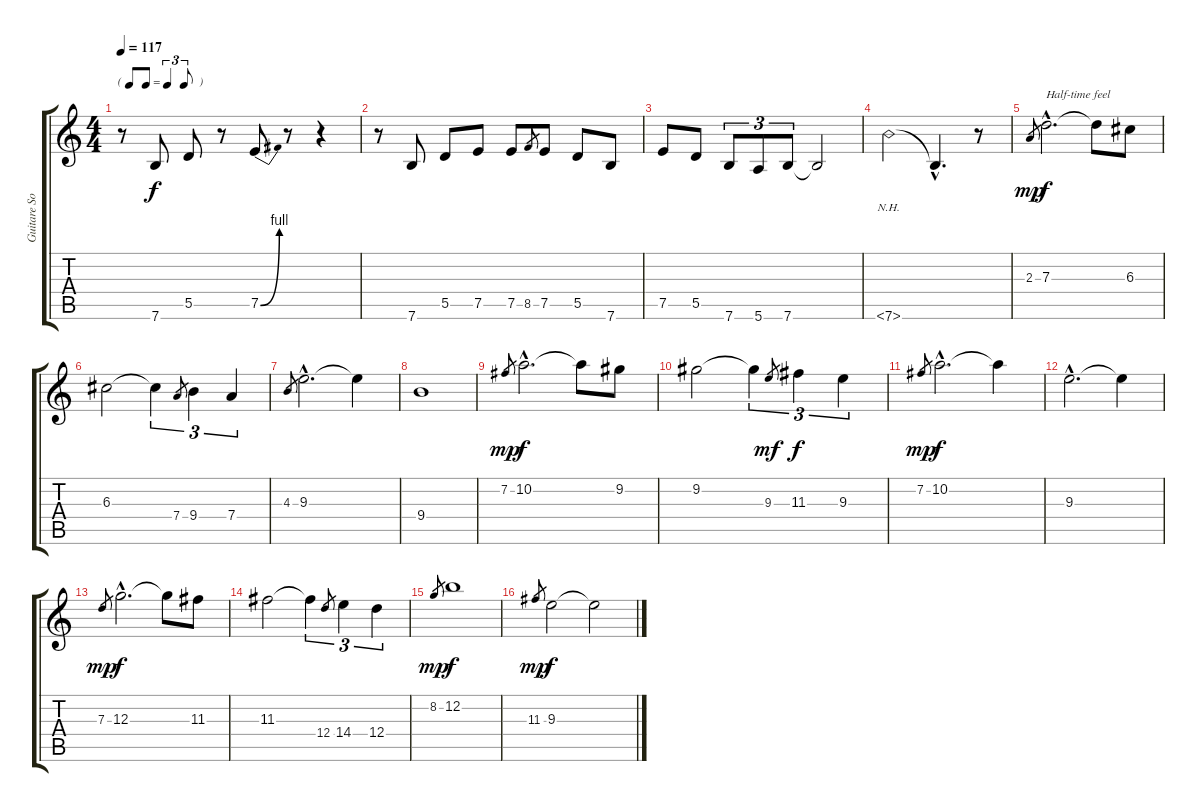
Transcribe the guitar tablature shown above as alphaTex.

\track ("Guitare Solo" "Guitare So") {instrument distortionguitar}
\staff {score tabs}
\tuning (E4 B3 G3 D3 A2 E2) {hide}
\ts (4 4)
\tf triplet8th
\tempo 117
\clef g2
\ks c
r.8{dy f} 7.6.8 5.5.8 r.8 7.5{be (bend 0 0 60 4)}.8 r.8 r.4 |
r.8 7.6.8 5.5.8 7.5.8 7.5.8 8.5.8{gr} 7.5.8 5.5.8 7.6.8 |
7.5.8 5.5.8 7.6.8{tu (3 2)} 5.6.8{tu (3 2)} 7.6.8{tu (3 2)} 7.6{t}.2 |
7.6{nh}.2 7.6{hac t}.4{d} r.8 |
2.3.8{gr dy mp} 7.3{hac}.2{d txt "Half-time feel" dy f} 7.3{t}.8 6.3.8 |
6.3.2 6.3{t}.4{tu (3 2)} 7.4.8{gr} 9.4.4{tu (3 2)} 7.4.4{tu (3 2)} |
4.3.8{gr} 9.3{hac}.2{d} 9.3{t}.4 |
9.4.1 |
7.2.8{gr dy mp} 10.2{hac}.2{d dy f} 10.2{t}.8 9.2.8 |
9.2.2 9.2{t}.4{tu (3 2)} 9.3.8{gr dy mf} 11.3.4{tu (3 2) dy f} 9.3.4{tu (3 2)} |
7.2.8{gr dy mp} 10.2{hac}.2{d dy f} 10.2{t}.4 |
9.3{hac}.2{d} 9.3{t}.4 |
7.3.8{gr dy mp} 12.3{hac}.2{d dy f} 12.3{t}.8 11.3.8 |
11.3.2 11.3{t}.4{tu (3 2)} 12.4.8{gr} 14.4.4{tu (3 2)} 12.4.4{tu (3 2)} |
8.2.8{gr dy mp} 12.2.1{dy f} |
11.3.8{gr dy mp} 9.3.2{dy f} 9.3{t}.2
